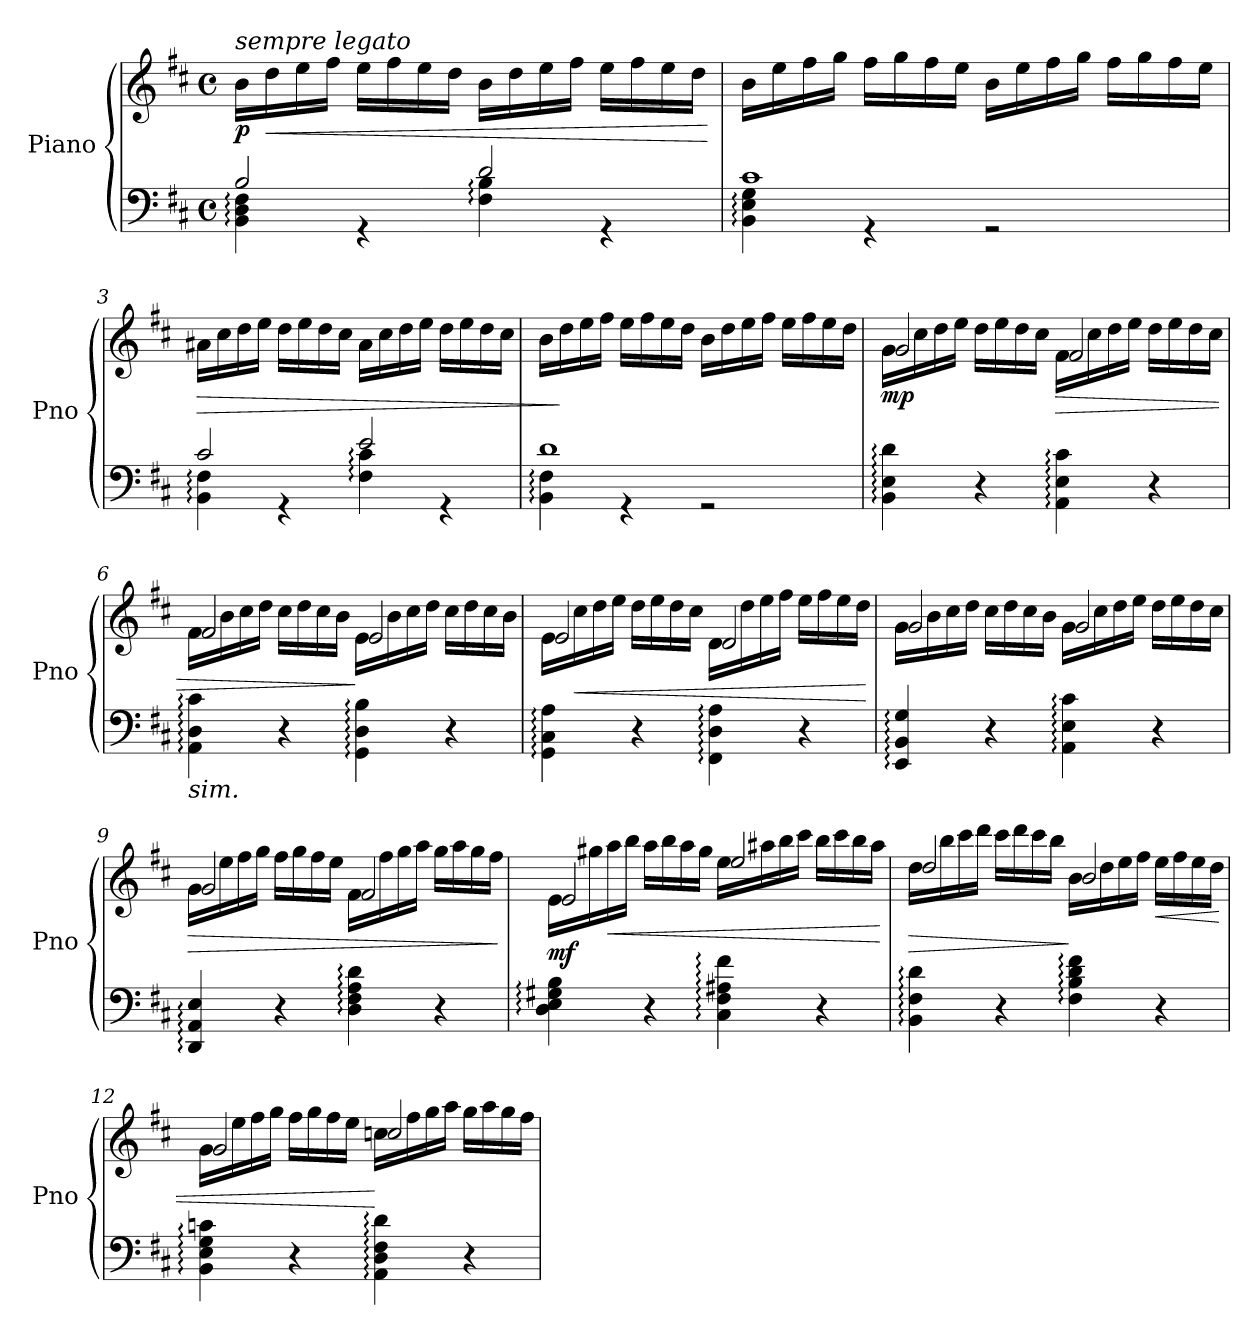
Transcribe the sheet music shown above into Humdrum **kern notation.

**kern	**kern	**dynam
*part1	*part1	*part1
*staff2	*staff1	*staff1/2
*I"Piano	*	*
*I'Pno	*	*
*clefF4	*clefG2	*
*k[f#c#]	*k[f#c#]	*
*D:	*D:	*
*M4/4	*M4/4	*
*met(c)	*met(c)	*
*MM100	*MM100	*
=1	=1	=1
*^	*	*
!	!	!LO:TX:a:i:t=sempre legato	!
!	!	!	!LO:DY:b
4BB\: 4D\: 4F#\:	2B/	16b\LL	p
!	!	!	!LO:HP:b
.	.	16dd\	<
.	.	16ee\	.
.	.	16ff#\JJ	.
4rGG	.	16ee\LL	.
.	.	16ff#\	.
.	.	16ee\	.
.	.	16dd\JJ	.
4F#\: 4B\:	2d/	16b\LL	.
.	.	16dd\	.
.	.	16ee\	.
.	.	16ff#\JJ	.
4rGG	.	16ee\LL	.
.	.	16ff#\	.
.	.	16ee\	.
.	.	16dd\JJ	.
*v	*v	*	*
.	.	[
=2	=2	=2
*^	*	*
4BB\: 4E\: 4G\:	1c#	16b\LL	.
.	.	16ee\	.
.	.	16ff#\	.
.	.	16gg\JJ	.
4rGG	.	16ff#\LL	.
.	.	16gg\	.
.	.	16ff#\	.
.	.	16ee\JJ	.
2rGG	.	16b\LL	.
.	.	16ee\	.
.	.	16ff#\	.
.	.	16gg\JJ	.
.	.	16ff#\LL	.
.	.	16gg\	.
.	.	16ff#\	.
.	.	16ee\JJ	.
!!LO:LB:g=z
=3	=3	=3	=3
!	!	!	!LO:HP:b
4BB\: 4F#\:	2c#/	16a#X\LL	>
.	.	16cc#\	.
.	.	16dd\	.
.	.	16ee\JJ	.
4rGG	.	16dd\LL	.
.	.	16ee\	.
.	.	16dd\	.
.	.	16cc#\JJ	.
4F#\: 4c#\:	2e/	16a#\LL	.
.	.	16cc#\	.
.	.	16dd\	.
.	.	16ee\JJ	.
4rGG	.	16dd\LL	.
.	.	16ee\	.
.	.	16dd\	.
.	.	16cc#\JJ	.
=4	=4	=4	=4
4BB\: 4F#\:	1d	16b\LL	.
.	.	16dd\	]
.	.	16ee\	.
.	.	16ff#\JJ	.
4rGG	.	16ee\LL	.
.	.	16ff#\	.
.	.	16ee\	.
.	.	16dd\JJ	.
2rGG	.	16b\LL	.
.	.	16dd\	.
.	.	16ee\	.
.	.	16ff#\JJ	.
.	.	16ee\LL	.
.	.	16ff#\	.
.	.	16ee\	.
.	.	16dd\JJ	.
*v	*v	*	*
!!LO:LB:g=z
=5	=5	=5
*	*^	*
!	!	!	!LO:DY:b
4BB\: 4E\: 4d\:	16g\LL	2g/	mp
.	16cc#\	.	.
.	16dd\	.	.
.	16ee\JJ	.	.
4r	16dd\LL	.	.
.	16ee\	.	.
.	16dd\	.	.
.	16cc#\JJ	.	.
!	!	!	!LO:HP:b
4AA\: 4E\: 4c#\:	16f#\LL	2f#/	>
.	16cc#\	.	.
.	16dd\	.	.
.	16ee\JJ	.	.
4r	16dd\LL	.	.
.	16ee\	.	.
.	16dd\	.	.
.	16cc#\JJ	.	.
=6	=6	=6	=6
!LO:TX:b:i:t=sim.	!	!	!
4AA\: 4D\: 4c#\:	16f#\LL	2f#/	.
.	16b\	.	.
.	16cc#\	.	.
.	16dd\JJ	.	.
4r	16cc#\LL	.	.
.	16dd\	.	.
.	16cc#\	.	.
.	16b\JJ	.	.
4GG\: 4D\: 4B\:	16e\LL	2e/	]
.	16b\	.	.
.	16cc#\	.	.
.	16dd\JJ	.	.
4r	16cc#\LL	.	.
.	16dd\	.	.
.	16cc#\	.	.
.	16b\JJ	.	.
!!LO:LB:g=z	!!
=7	=7	=7	=7
4GG\: 4C#\: 4A\:	16e\LL	2e/	.
!	!	!	!LO:HP:b
.	16cc#\	.	<
.	16dd\	.	.
.	16ee\JJ	.	.
4r	16dd\LL	.	.
.	16ee\	.	.
.	16dd\	.	.
.	16cc#\JJ	.	.
4FF#\: 4D\: 4A\:	16d\LL	2d/	.
.	16dd\	.	.
.	16ee\	.	.
.	16ff#\JJ	.	.
4r	16ee\LL	.	.
.	16ff#\	.	.
.	16ee\	.	.
.	16dd\JJ	.	.
*	*v	*v	*
.	.	[
=8	=8	=8
*	*^	*
4EE/: 4BB/: 4G/:	16g\LL	2g/	.
.	16b\	.	.
.	16cc#\	.	.
.	16dd\JJ	.	.
4r	16cc#\LL	.	.
.	16dd\	.	.
.	16cc#\	.	.
.	16b\JJ	.	.
4AA\: 4E\: 4c#\:	16g\LL	2g/	.
.	16cc#\	.	.
.	16dd\	.	.
.	16ee\JJ	.	.
4r	16dd\LL	.	.
.	16ee\	.	.
.	16dd\	.	.
.	16cc#\JJ	.	.
!!LO:LB:g=z	!!
=9	=9	=9	=9
!	!	!	!LO:HP:b
4DD/: 4AA/: 4E/:	16g\LL	2g/	>
.	16ee\	.	.
.	16ff#\	.	.
.	16gg\JJ	.	.
4r	16ff#\LL	.	.
.	16gg\	.	.
.	16ff#\	.	.
.	16ee\JJ	.	.
4D\: 4F#\: 4A\: 4d\:	16f#\LL	2f#/	.
.	16ff#\	.	.
.	16gg\	.	.
.	16aa\JJ	.	.
4r	16gg\LL	.	.
.	16aa\	.	.
.	16gg\	.	.
.	16ff#\JJ	.	.
*	*v	*v	*
.	.	]
=10	=10	=10
*	*^	*
!	!	!	!LO:DY:b
4D\: 4E\: 4G#X\: 4B\:	16e\LL	2e/	mf
.	16gg#X\	.	.
!	!	!	!LO:HP:b
.	16aa\	.	<
.	16bb\JJ	.	.
4r	16aa\LL	.	.
.	16bb\	.	.
.	16aa\	.	.
.	16gg#\JJ	.	.
4C#\: 4F#\: 4A#X\: 4f#\:	16ee\LL	2ee/	.
.	16aa#X\	.	.
.	16bb\	.	.
.	16ccc#\JJ	.	.
4r	16bb\LL	.	.
.	16ccc#\	.	.
.	16bb\	.	.
.	16aa#\JJ	.	.
*	*v	*v	*
.	.	[
!!LO:PB:g=z
=11	=11	=11
!	!	!LO:HP:b
*	*^	*
4BB\: 4F#\: 4d\:	16dd\LL	2dd/	>
.	16bb\	.	.
.	16ccc#\	.	.
.	16ddd\JJ	.	.
4r	16ccc#\LL	.	.
.	16ddd\	.	.
.	16ccc#\	.	.
.	16bb\JJ	.	.
4F#\: 4B\: 4d\: 4f#\:	16b\LL	2b/	]
.	16dd\	.	.
.	16ee\	.	.
.	16ff#\JJ	.	.
!	!	!	!LO:HP:b
4r	16ee\LL	.	<
.	16ff#\	.	.
.	16ee\	.	.
.	16dd\JJ	.	.
=12	=12	=12	=12
4BB\: 4E\: 4G\: 4cn\:	16g\LL	2g/	.
.	16ee\	.	.
.	16ff#\	.	.
.	16gg\JJ	.	.
4r	16ff#\LL	.	.
.	16gg\	.	.
.	16ff#\	.	.
.	16ee\JJ	.	.
4AA\: 4D\: 4F#\: 4d\:	16ccn\LL	2cc/	[
.	16ff#\	.	.
.	16gg\	.	.
.	16aa\JJ	.	.
4r	16gg\LL	.	.
.	16aa\	.	.
.	16gg\	.	.
.	16ff#\JJ	.	.
*	*v	*v	*
=	=	=
*-	*-	*-
